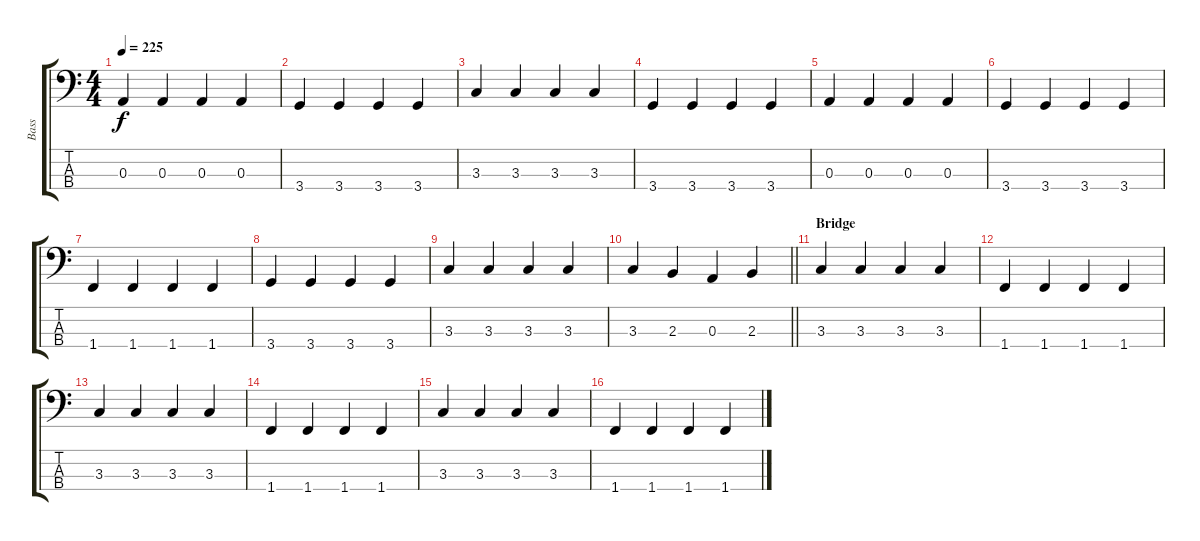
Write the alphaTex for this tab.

\track ("Bass" "Bass") {instrument electricbassfinger}
\staff {score tabs}
\tuning (G2 D2 A1 E1) {hide}
\ts (4 4)
\tempo 225
\clef f4
\ks c
0.3.4{dy f} 0.3.4 0.3.4 0.3.4 |
3.4.4 3.4.4 3.4.4 3.4.4 |
3.3.4 3.3.4 3.3.4 3.3.4 |
3.4.4 3.4.4 3.4.4 3.4.4 |
0.3.4 0.3.4 0.3.4 0.3.4 |
3.4.4 3.4.4 3.4.4 3.4.4 |
1.4.4 1.4.4 1.4.4 1.4.4 |
3.4.4 3.4.4 3.4.4 3.4.4 |
3.3.4 3.3.4 3.3.4 3.3.4 |
\barLineRight lightlight
3.3.4 2.3.4 0.3.4 2.3.4 |
\section ("" "Bridge")
3.3.4 3.3.4 3.3.4 3.3.4 |
1.4.4 1.4.4 1.4.4 1.4.4 |
3.3.4 3.3.4 3.3.4 3.3.4 |
1.4.4 1.4.4 1.4.4 1.4.4 |
3.3.4 3.3.4 3.3.4 3.3.4 |
1.4.4 1.4.4 1.4.4 1.4.4
